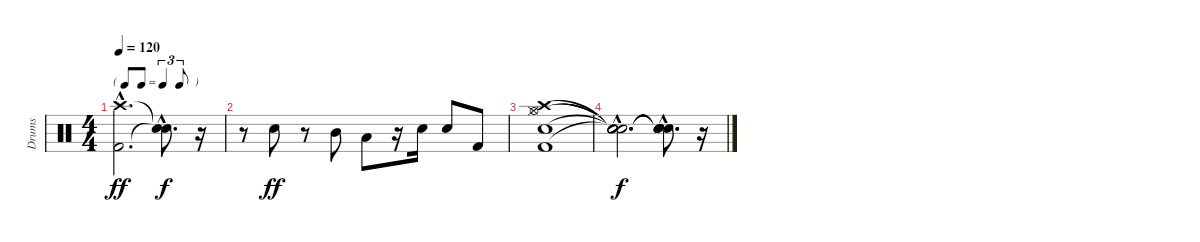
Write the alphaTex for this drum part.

\track ("Drums" "Drums") {instrument percussion}
\staff {score}
\articulation defaults
\ts (4 4)
\tf triplet8th
\tempo 120
\clef neutral
\ks c
("Kick (hit) 2"{hac} "Crash high (hit)"{hac}).2{d dy ff} ("Snare (hit)"{hac t} "Snare (hit)"{hac t}).8{d dy f} r.16 |
r.8 "Snare (hit) 2".8{dy ff} r.8 "Mid Tom (hit)".8 "Low Tom (hit)".8 r.16 "Snare (hit) 2".16 "Snare (hit) 2".8 "Kick (hit) 2".8 |
("Kick (hit) 2" "Snare (hit) 2" "Hi-Hat (closed)" "Hi-Hat (open)" "Crash high (hit)").1 |
("Snare (hit)"{hac t} "Snare (hit)"{hac t} "Snare (hit)"{hac t} "Snare (hit)"{hac t} "Snare (hit)"{hac t}).2{d dy f} ("Snare (hit)"{hac t} "Snare (hit)"{hac t} "Snare (hit)"{hac t} "Snare (hit)"{hac t} "Snare (hit)"{hac t}).8{d} r.16
